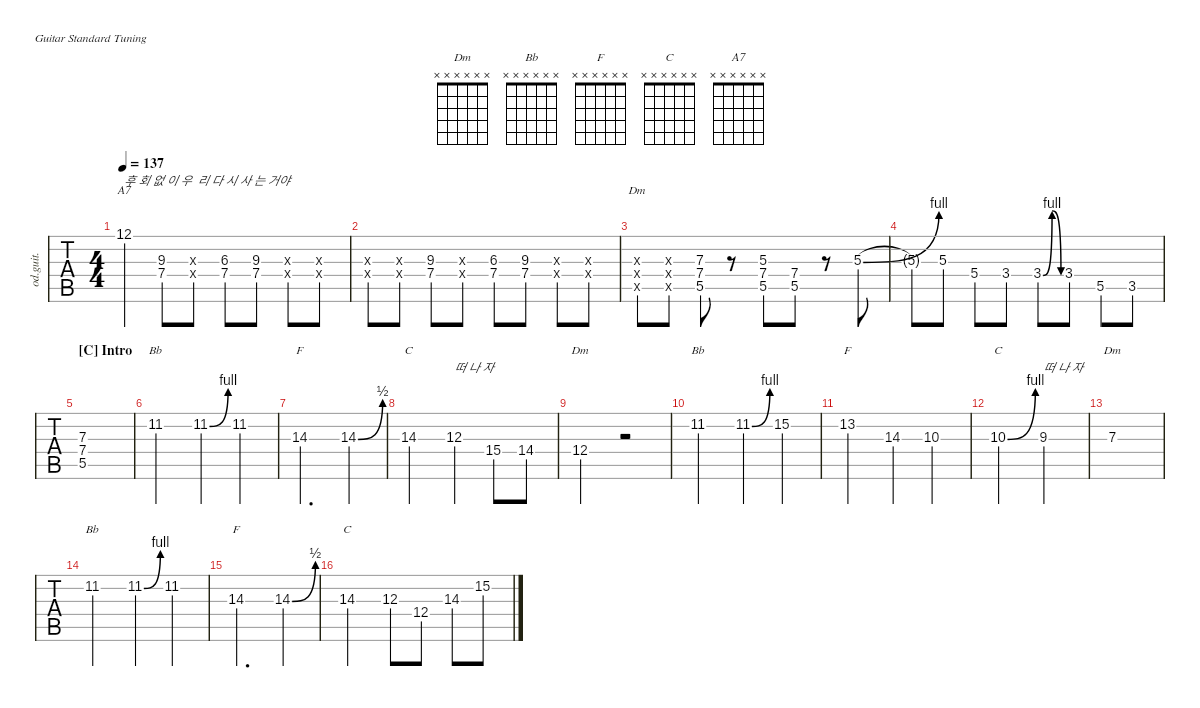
\defaultSystemsLayout 4
\hideDynamics
\bracketExtendMode nobrackets
\track ("Guitar1" "od.guit.") {defaultSystemsLayout 4 instrument overdrivenguitar}
\staff {tabs}
\tuning (E4 B3 G3 D3 A2 E2)
\chord ("Dm" x x x x x x)
\chord ("Bb" x x x x x x)
\chord ("F" x x x x x x)
\chord ("C" x x x x x x)
\chord ("A7" x x x x x x)
\ts (4 4)
\tempo 137
\clef g2
\ks f
12.1{acc forcenatural}.4{ch "A7" txt "후 회 없 이 우  리 다 시 사 는 거야" dy mf} (9.3{acc forcenatural} 7.4{acc forcenatural}).8 (9.3{x acc forcenatural} 7.4{x acc forcenatural}).8 (6.3{acc b} 7.4{acc forcenatural}).8 (9.3{acc forcenatural} 7.4{acc forcenatural}).8 (9.3{x acc forcenatural} 7.4{x acc forcenatural}).8 (9.3{x acc forcenatural} 7.4{x acc forcenatural}).8 |
(9.3{x acc forcenatural} 7.4{x acc forcenatural}).8 (9.3{x acc forcenatural} 7.4{x acc forcenatural}).8 (9.3{acc forcenatural} 7.4{acc forcenatural}).8 (9.3{x acc forcenatural} 7.4{x acc forcenatural}).8 (6.3{acc b} 7.4{acc forcenatural}).8 (9.3{acc forcenatural} 7.4{acc forcenatural}).8 (9.3{x acc forcenatural} 7.4{x acc forcenatural}).8 (9.3{x acc forcenatural} 7.4{x acc forcenatural}).8 |
(5.5{x acc forcenatural} 7.4{x acc forcenatural} 7.3{x acc forcenatural}).8{ch "Dm"} (5.5{x acc forcenatural} 7.4{x acc forcenatural} 7.3{x acc forcenatural}).8 (5.5{acc forcenatural} 7.4{acc forcenatural} 7.3{acc forcenatural}).8 r.8 (5.5{acc forcenatural} 7.4{acc forcenatural} 5.3{acc forcenatural}).8 (5.5{acc forcenatural} 7.4{acc forcenatural}).8 r.8 5.3{be (bend 0 0 15 4) acc forcenatural}.8 |
5.3{t}.8 5.3{acc forcenatural}.8 5.4{acc forcenatural}.8 3.4{acc forcenatural}.8 3.4{be (bendrelease 0 0 3.5999999999999996 4 20.4 4 30 0) acc forcenatural}.8 3.4{acc forcenatural}.8 5.5{acc forcenatural}.8 3.5{acc forcenatural}.8 |
\section ("C" "Intro")
(7.3{acc forcenatural} 5.5{acc forcenatural} 7.4{acc forcenatural}).1 |
11.2{acc b}.2{ch "Bb"} 11.2{be (bend 0 0 15 4) acc b}.4 11.2{acc b}.4 |
14.3{acc forcenatural}.2{d ch "F"} 14.3{be (bend 0 0 14.399999999999999 2) acc forcenatural}.4 |
14.3{acc forcenatural}.2{ch "C"} 12.3{acc forcenatural}.4{txt "떠 나 자"} 15.4{acc forcenatural}.8 14.4{acc forcenatural}.8 |
12.4{acc forcenatural}.2{ch "Dm"} r.2 |
11.2{acc b}.2{ch "Bb"} 11.2{be (bend 0 0 15 4) acc b}.4 15.2{acc forcenatural}.4 |
13.2{acc forcenatural}.2{ch "F"} 14.3{acc forcenatural}.4 10.3{acc forcenatural}.4 |
10.3{be (bend 0 0 15 4) acc forcenatural}.2{ch "C"} 9.3{acc forcenatural}.2{txt "떠 나 자"} |
7.3{acc forcenatural}.1{ch "Dm"} |
11.2{acc b}.2{ch "Bb"} 11.2{be (bend 0 0 15 4) acc b}.4 11.2{acc b}.4 |
14.3{acc forcenatural}.2{d ch "F"} 14.3{be (bend 0 0 14.399999999999999 2) acc forcenatural}.4 |
14.3{acc forcenatural}.2{ch "C"} 12.3{acc forcenatural}.8 12.4{acc forcenatural}.8 14.3{acc forcenatural}.8 15.2{acc forcenatural}.8
